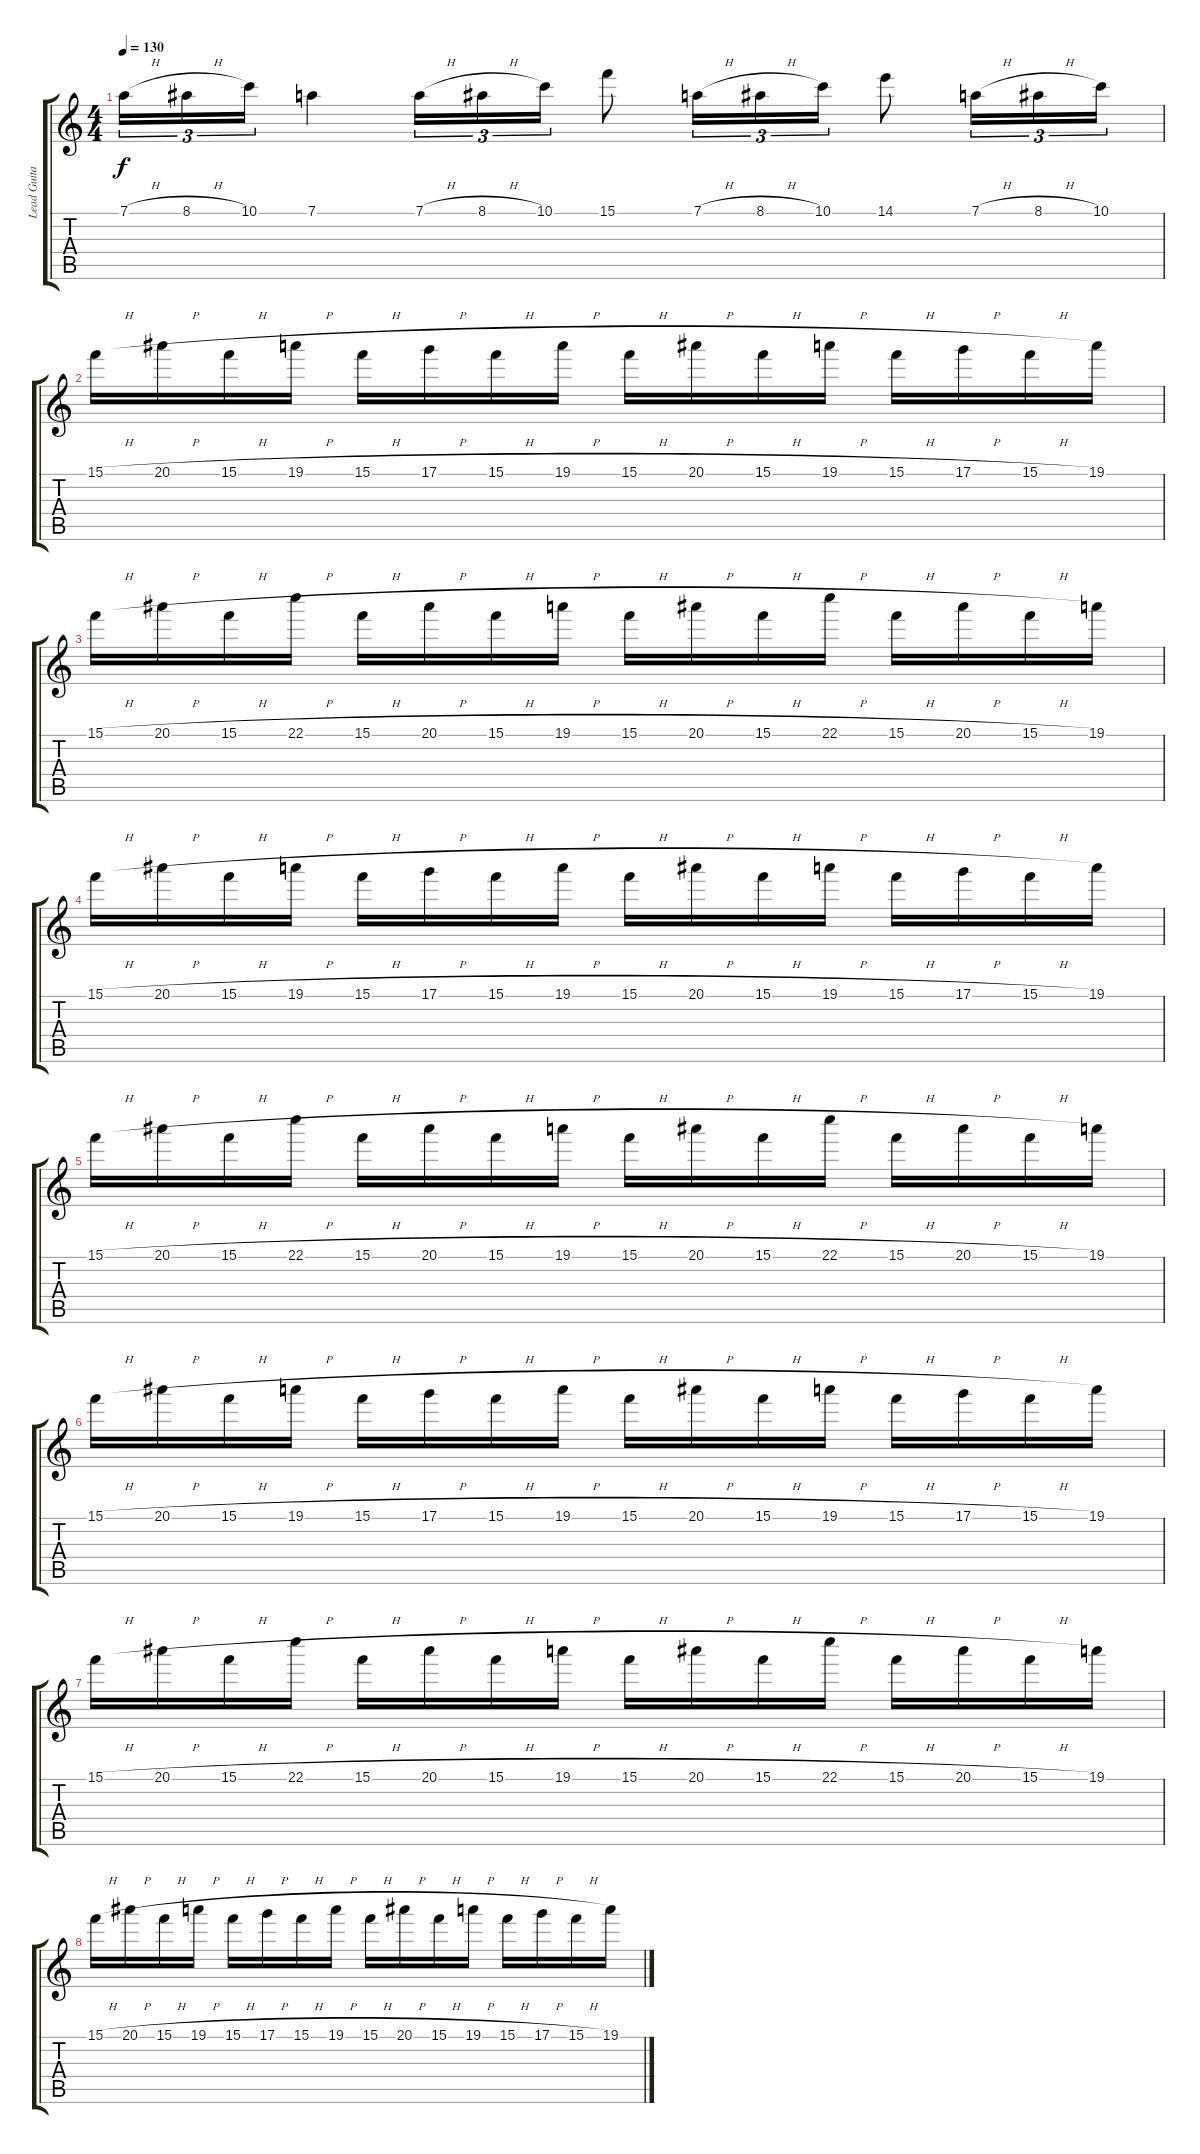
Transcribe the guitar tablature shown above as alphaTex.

\track ("Lead Guitar" "Lead Guita") {instrument distortionguitar}
\staff {score tabs}
\tuning (D4 A3 F3 C3 G2 D2) {hide}
\ts (4 4)
\tempo 130
\clef g2
\ks c
7.1{h}.16{tu (3 2) dy f} 8.1{h}.16{tu (3 2)} 10.1.16{tu (3 2)} 7.1.4 7.1{h}.16{tu (3 2)} 8.1{h}.16{tu (3 2)} 10.1.16{tu (3 2)} 15.1.8 7.1{h}.16{tu (3 2)} 8.1{h}.16{tu (3 2)} 10.1.16{tu (3 2)} 14.1.8 7.1{h}.16{tu (3 2)} 8.1{h}.16{tu (3 2)} 10.1.16{tu (3 2)} |
15.1{h}.16 20.1{h}.16 15.1{h}.16 19.1{h}.16 15.1{h}.16 17.1{h}.16 15.1{h}.16 19.1{h}.16 15.1{h}.16 20.1{h}.16 15.1{h}.16 19.1{h}.16 15.1{h}.16 17.1{h}.16 15.1{h}.16 19.1.16 |
15.1{h}.16 20.1{h}.16 15.1{h}.16 22.1{h}.16 15.1{h}.16 20.1{h}.16 15.1{h}.16 19.1{h}.16 15.1{h}.16 20.1{h}.16 15.1{h}.16 22.1{h}.16 15.1{h}.16 20.1{h}.16 15.1{h}.16 19.1.16 |
15.1{h}.16 20.1{h}.16 15.1{h}.16 19.1{h}.16 15.1{h}.16 17.1{h}.16 15.1{h}.16 19.1{h}.16 15.1{h}.16 20.1{h}.16 15.1{h}.16 19.1{h}.16 15.1{h}.16 17.1{h}.16 15.1{h}.16 19.1.16 |
15.1{h}.16 20.1{h}.16 15.1{h}.16 22.1{h}.16 15.1{h}.16 20.1{h}.16 15.1{h}.16 19.1{h}.16 15.1{h}.16 20.1{h}.16 15.1{h}.16 22.1{h}.16 15.1{h}.16 20.1{h}.16 15.1{h}.16 19.1.16 |
15.1{h}.16 20.1{h}.16 15.1{h}.16 19.1{h}.16 15.1{h}.16 17.1{h}.16 15.1{h}.16 19.1{h}.16 15.1{h}.16 20.1{h}.16 15.1{h}.16 19.1{h}.16 15.1{h}.16 17.1{h}.16 15.1{h}.16 19.1.16 |
15.1{h}.16 20.1{h}.16 15.1{h}.16 22.1{h}.16 15.1{h}.16 20.1{h}.16 15.1{h}.16 19.1{h}.16 15.1{h}.16 20.1{h}.16 15.1{h}.16 22.1{h}.16 15.1{h}.16 20.1{h}.16 15.1{h}.16 19.1.16 |
15.1{h}.16 20.1{h}.16 15.1{h}.16 19.1{h}.16 15.1{h}.16 17.1{h}.16 15.1{h}.16 19.1{h}.16 15.1{h}.16 20.1{h}.16 15.1{h}.16 19.1{h}.16 15.1{h}.16 17.1{h}.16 15.1{h}.16 19.1.16
